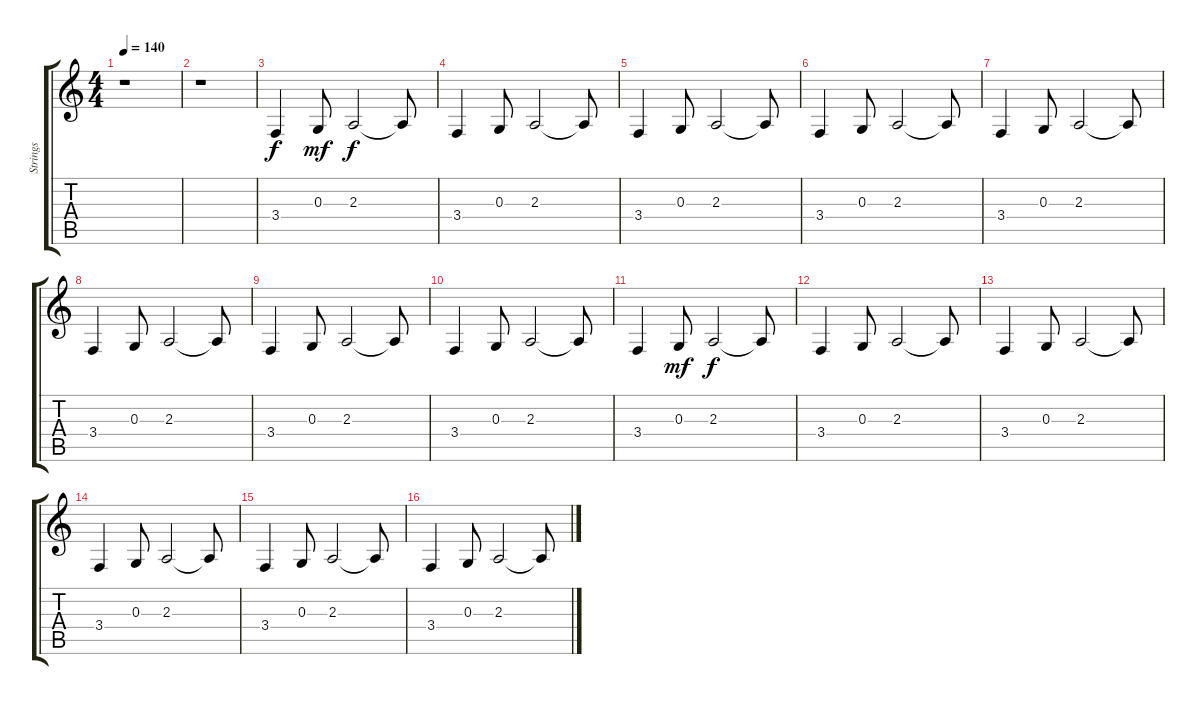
\track ("Strings" "Strings") {instrument synthstrings1}
\staff {score tabs}
\tuning (E4 B3 G3 D3 A2 E2) {hide}
\ts (4 4)
\tempo 140
\clef g2
\ks c
r.1{dy f} |
r.1 |
3.4.4 0.3.8{dy mf} 2.3.2{dy f} 2.3{t}.8 |
3.4.4 0.3.8 2.3.2 2.3{t}.8 |
3.4.4 0.3.8 2.3.2 2.3{t}.8 |
3.4.4 0.3.8 2.3.2 2.3{t}.8 |
3.4.4 0.3.8 2.3.2 2.3{t}.8 |
3.4.4 0.3.8 2.3.2 2.3{t}.8 |
3.4.4 0.3.8 2.3.2 2.3{t}.8 |
3.4.4 0.3.8 2.3.2 2.3{t}.8 |
3.4.4 0.3.8{dy mf} 2.3.2{dy f} 2.3{t}.8 |
3.4.4 0.3.8 2.3.2 2.3{t}.8 |
3.4.4 0.3.8 2.3.2 2.3{t}.8 |
3.4.4 0.3.8 2.3.2 2.3{t}.8 |
3.4.4 0.3.8 2.3.2 2.3{t}.8 |
3.4.4 0.3.8 2.3.2 2.3{t}.8
